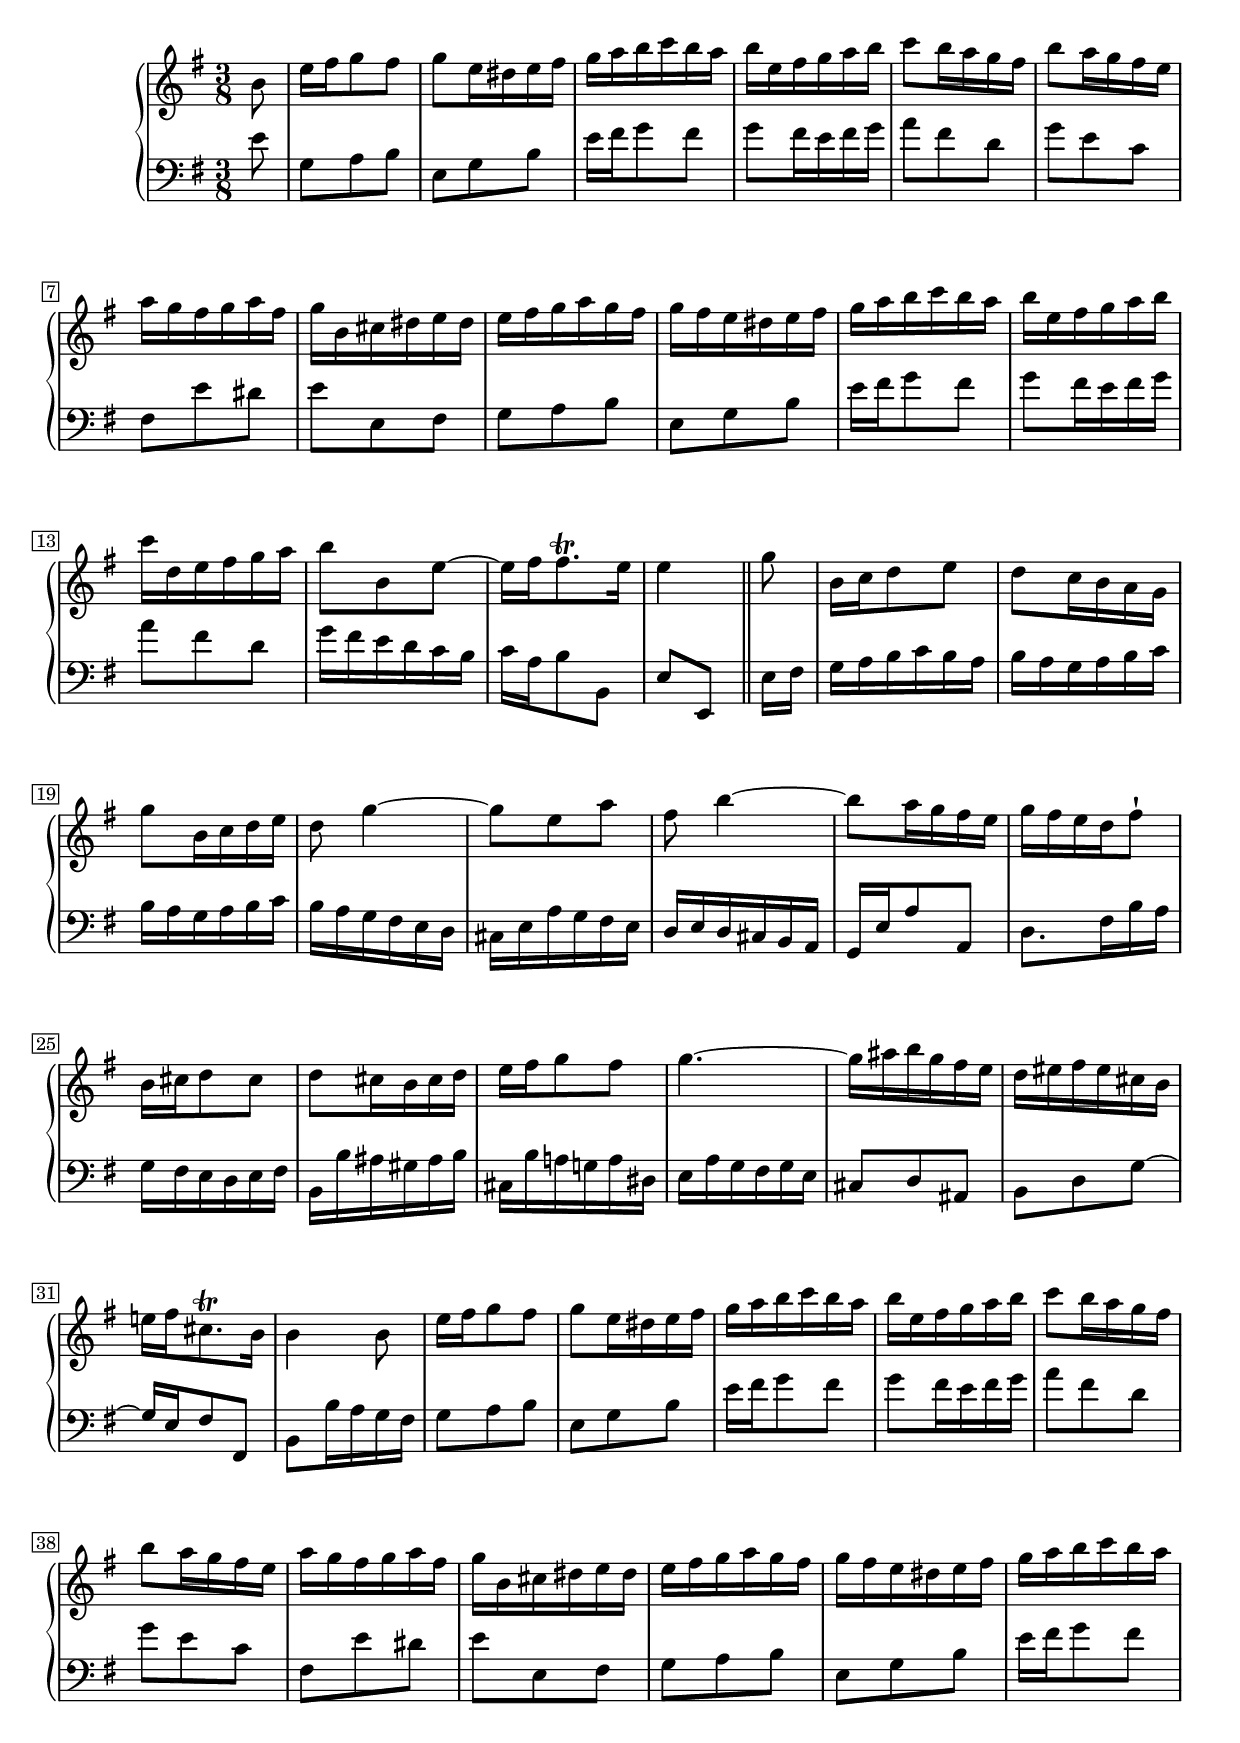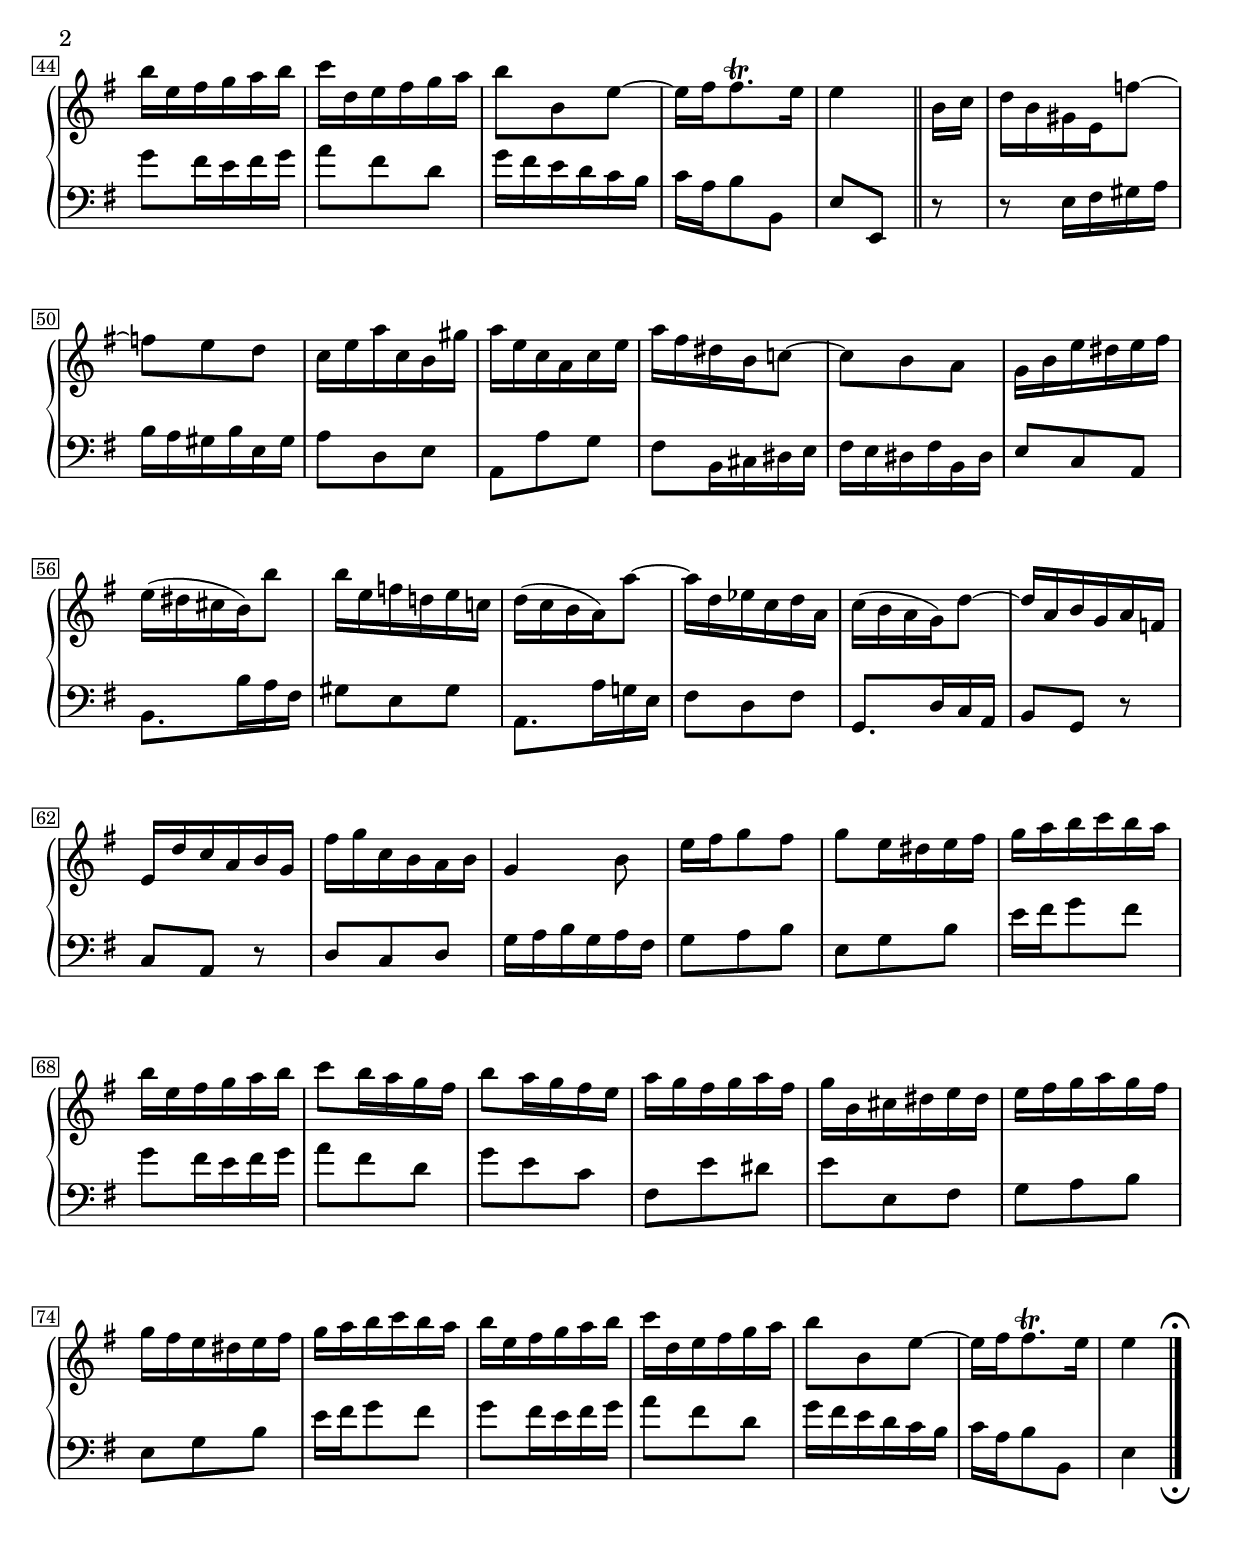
Global = {
  \key e \minor
  \time 3/8
  \include "../global.ly"
}

Soprano = \context Voice = "one" \relative c'' {
  \voiceOne
  \stemNeutral\tieNeutral
  \override MultiMeasureRest.staff-position = #0
  \override Rest.staff-position = #0
  \label #'SuiteVPassepiedI
  \partial 8 b8
  %1
  | e16 fis g8 fis
  | g8 e16 dis e fis
  | g a b c b a
  | b e, fis g a b
  %5
  | c8 b16 a g fis
  | b8 a16 g fis e
  | a g fis g a fis
  | g b, cis dis e dis
  | e fis g a g fis
  %10
  | g fis e dis e fis
  | g a b c b a
  | b e, fis g a b
  | c d, e fis g a
  | b8 b, e~
  %15
  | e16 fis fis8.\trill e16
  | e4
    \bar "||"
  \partial 8 g8
  | b,16 c d8 e
  | d8 c16 b a g
  | g'8 b,16 c d e
  %20
  | d8 g4~
  | g8 e a
  | fis b4~
  | b8 a16 g fis e
  | g fis e d fis8^!
  %25
  | b,16 cis d8 cis
  | d cis16 b cis d
  | e fis g8 fis
  | g4.~
  | g16 ais b g fis e
  %30
  | d eis fis eis cis b
  | e fis cis8.\trill b16
  | b4 b8
  | e16 fis g8 fis
  | g8 e16 dis e fis
  %35
  | g a b c b a
  | b e, fis g a b
  | c8 b16 a g fis
  | b8 a16 g fis e
  | a g fis g a fis
  %40
  | g b, cis dis e dis
  | e fis g a g fis
  | g fis e dis e fis
  | g a b c b a
  | b e, fis g a b
  %45
  | c d, e fis g a
  | b8 b, e~
  | e16 fis fis8.\trill e16
  | e4
    \bar "||"
  \partial 8 b16 c
  | d b gis e f'8~
  %50
  | f e d
  | c16 e a c, b gis'
  | a e c a c e
  | a fis dis b c8~
  | c b a
  %55
  | g16 b e dis e fis
  | e( dis cis b) b'8
  | b16 e, f d e c
  | d( c b a) a'8~
  | a16 d, ees c d a
  %60
  | c( b a g) d'8~
  | d16 a b g a f
  | e d' c a b g
  | fis' g c, b a b
  | g4 b8
  %65
  | e16 fis g8 fis
  | g8 e16 dis e fis
  | g a b c b a
  | b e, fis g a b
  | c8 b16 a g fis
  %70
  | b8 a16 g fis e
  | a g fis g a fis
  | g b, cis dis e dis
  | e fis g a g fis
  | g fis e dis e fis
  %75
  | g a b c b a
  | b e, fis g a b
  | c d, e fis g a
  | b8 b, e~
  | e16 fis fis8.\trill e16
  %80
  | e4
    \override Score.TextMark.self-alignment-X = #CENTER
    \textEndMark \markup { \musicglyph "scripts.ufermata" }
    \fine
}

Bass = \context Voice = "four" \relative c' {
  \voiceFour
  \stemNeutral\tieNeutral
  \override MultiMeasureRest.staff-position = #0
  \override Rest.staff-position = #0
  \partial 8 e8
  %1
  | g,8 a b
  | e, g b
  | e16 fis g8 fis
  | g fis16 e fis g
  %5
  | a8 fis d
  | g e c
  | fis, e' dis
  | e e, fis
  | g a b
  %10
  | e, g b
  | e16 fis g8 fis
  | g fis16 e fis g
  | a8 fis d
  | g16 fis e d c b
  %15
  | c a b8 b,
  | e[ e,]
    \bar "||"
  \partial 8 e'16 fis
  | g a b c b a
  | b a g a b c
  | b a g a b c
  %20
  | b a g fis e d
  | cis e a g fis e
  | d e d cis b a
  | g e' a8 a,
  | d8. fis16 b a
  %25
  | g fis e d e fis
  | b, b' ais gis ais b
  | cis, b' a g a dis,
  | e a g fis g e
  | cis8 d ais
  %30
  | b d g~
  | g16 e fis8 fis,
  | b8 b'16 a g fis
  | g8 a b
  | e, g b
  %35
  | e16 fis g8 fis
  | g8 fis16 e fis g
  | a8 fis d
  | g e c
  | fis, e' dis
  %40
  | e e, fis
  | g a b
  | e, g b
  | e16 fis g8 fis
  | g8 fis16 e fis g
  %45
  | a8 fis d
  | g16 fis e d c b
  | c a b8 b,
  | e[ e,]
    \bar "||"
  \partial 8 r8
  | r8 e'16 fis gis a
  %50
  | b a gis b e, gis
  | a8 d, e
  | a, a' g
  | fis b,16 cis dis e
  | fis e dis fis b, dis
  %55
  | e8 c a
  | b8. b'16 a fis
  | gis8 e gis
  | a,8. a'16 g e
  | fis8 d fis
  %60
  | g,8. d'16 c a
  | b8 g r
  | c a r
  | d c d
  | g16 a b g a fis
  %65
  | g8 a b
  | e, g b
  | e16 fis g8 fis
  | g8 fis16 e fis g
  | a8 fis d
  %70
  | g e c
  | fis, e' dis
  | e e, fis
  | g a b
  | e, g b
  %75
  | e16 fis g8 fis
  | g fis16 e fis g
  | a8 fis d
  | g16 fis e d c b
  | c a b8 b,
  %80
  | e4
    \tweak direction #DOWN
    \textEndMark \markup { \musicglyph "scripts.dfermata" }
    \fine
}

\score {
  \new PianoStaff
  <<
    \accidentalStyle Score.piano
    \context Staff = "upper" <<
      \set Staff.midiInstrument = #"acoustic grand"
      \Global
      \clef treble
      \Soprano
    >>
    \context Staff = "lower" <<
      \set Staff.midiInstrument = #"acoustic grand"
      \Global
      \clef bass
      \Bass
    >>
  >>
  \header {
    composer = ##f % "Johann Sebastian Bach"
    opus = ##f % "BWV 810"
    title = \markup { "Passepied I en Rondeau" }
    subtitle = ##f
  }
  \layout {
    \context {
      \PianoStaff
      \override Parentheses.font-size = #-2
      \override TextScript.font-shape = #'italic
      \override TextScript.font-size = #-1
    }
  }
  \midi {
    \tempo 4 = 100
  }
}
